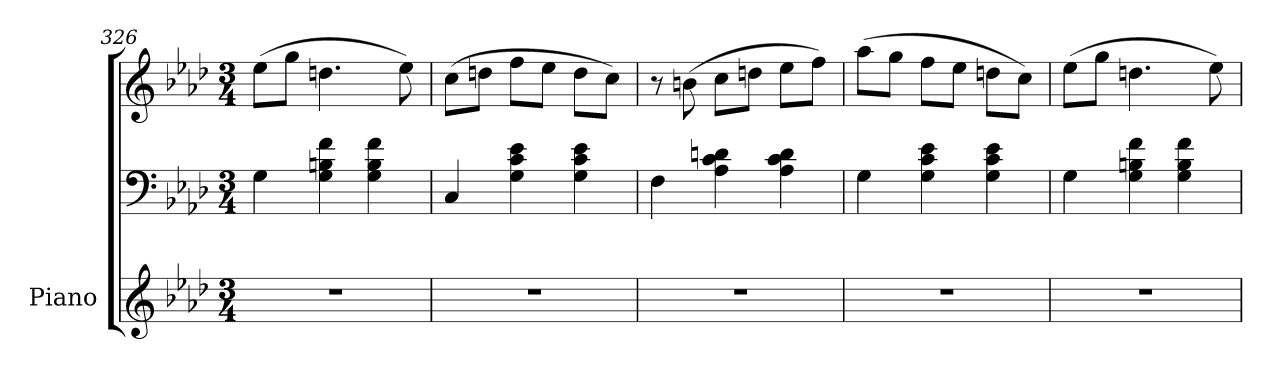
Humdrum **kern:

**kern	**kern	**kern
*part1	*part1	*part1
*staff3	*staff2	*staff1
*I"Piano	*	*
*I'Pno.	*	*
*clefG2	*clefF4	*clefG2
*k[b-e-a-d-]	*k[b-e-a-d-]	*k[b-e-a-d-]
*M3/4	*M3/4	*M3/4
=326	=326	=326
2.r	4G\	(>8ee-\L
.	.	8gg\J
.	4G\ 4Bn\ 4f\	4.ddn\
.	4G\ 4B\ 4f\	.
.	.	8ee-\)
=327	=327	=327
2.r	4C/	(>8cc\L
.	.	8ddn\J
.	4G\ 4c\ 4e-\	8ff\L
.	.	8ee-\J
.	4G\ 4c\ 4e-\	8dd\L
.	.	8cc\J)
!!LO:LB:g=z
=328	=328	=328
2.r	4F\	8r
.	.	(>8bn\
.	4A-\ 4c\ 4dn\	8cc\L
.	.	8ddn\J
.	4A-\ 4c\ 4d\	8ee-\L
.	.	8ff\J)
=329	=329	=329
2.r	4G\	(>8aa-\L
.	.	8gg\J
.	4G\ 4c\ 4e-\	8ff\L
.	.	8ee-\J
.	4G\ 4c\ 4e-\	8ddn\L
.	.	8cc\J)
=330	=330	=330
2.r	4G\	(>8ee-\L
.	.	8gg\J
.	4G\ 4Bn\ 4f\	4.ddn\
.	4G\ 4B\ 4f\	.
.	.	8ee-\)
=	=	=
*-	*-	*-
